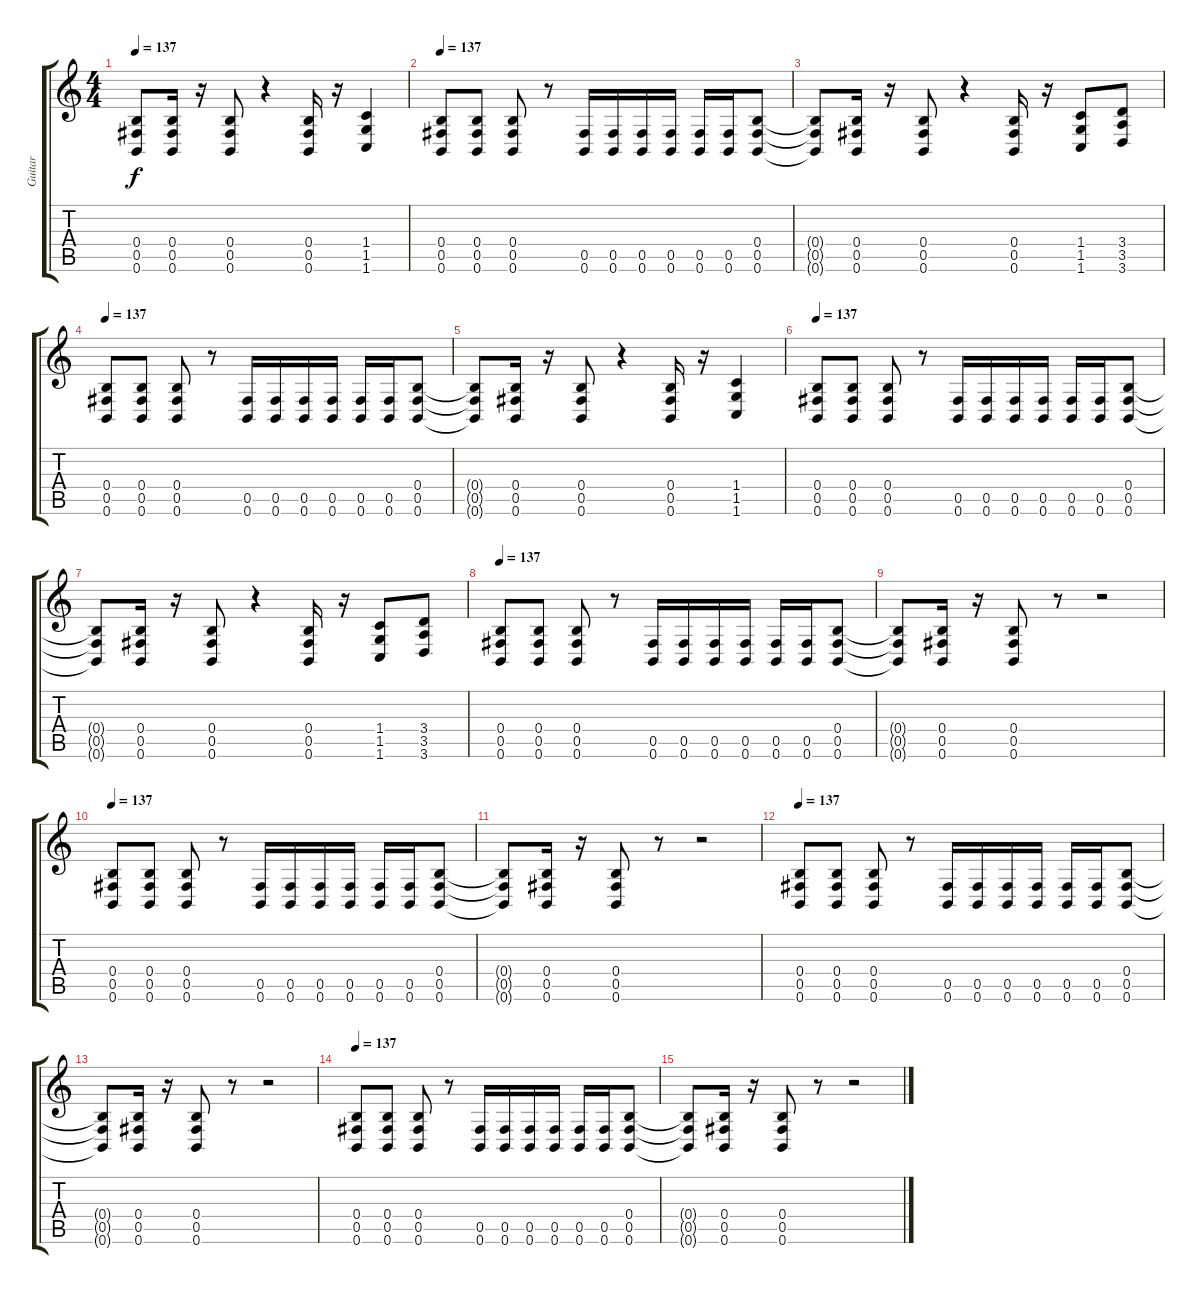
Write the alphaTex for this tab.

\track ("Guitar" "Guitar") {instrument distortionguitar}
\staff {score tabs}
\tuning (Db4 Ab3 E3 B2 Gb2 B1) {hide}
\ts (4 4)
\tempo 137
\clef g2
\ks c
(0.4{t} 0.5{t} 0.6{t}).8{dy f} (0.4 0.5 0.6).16 r.16 (0.4 0.5 0.6).8 r.4 (0.4 0.5 0.6).16 r.16 (1.4 1.5 1.6).4 |
\tempo 137
(0.4 0.5 0.6).8 (0.4 0.5 0.6).8 (0.4 0.5 0.6).8 r.8 (0.5 0.6).16 (0.5 0.6).16 (0.5 0.6).16 (0.5 0.6).16 (0.5 0.6).16 (0.5 0.6).16 (0.4 0.5 0.6).8 |
(0.4{t} 0.5{t} 0.6{t}).8 (0.4 0.5 0.6).16 r.16 (0.4 0.5 0.6).8 r.4 (0.4 0.5 0.6).16 r.16 (1.4 1.5 1.6).8 (3.4 3.5 3.6).8 |
\tempo 137
(0.4 0.5 0.6).8 (0.4 0.5 0.6).8 (0.4 0.5 0.6).8 r.8 (0.5 0.6).16 (0.5 0.6).16 (0.5 0.6).16 (0.5 0.6).16 (0.5 0.6).16 (0.5 0.6).16 (0.4 0.5 0.6).8 |
(0.4{t} 0.5{t} 0.6{t}).8 (0.4 0.5 0.6).16 r.16 (0.4 0.5 0.6).8 r.4 (0.4 0.5 0.6).16 r.16 (1.4 1.5 1.6).4 |
\tempo 137
(0.4 0.5 0.6).8 (0.4 0.5 0.6).8 (0.4 0.5 0.6).8 r.8 (0.5 0.6).16 (0.5 0.6).16 (0.5 0.6).16 (0.5 0.6).16 (0.5 0.6).16 (0.5 0.6).16 (0.4 0.5 0.6).8 |
(0.4{t} 0.5{t} 0.6{t}).8 (0.4 0.5 0.6).16 r.16 (0.4 0.5 0.6).8 r.4 (0.4 0.5 0.6).16 r.16 (1.4 1.5 1.6).8 (3.4 3.5 3.6).8 |
\tempo 137
(0.4 0.5 0.6).8 (0.4 0.5 0.6).8 (0.4 0.5 0.6).8 r.8 (0.5 0.6).16 (0.5 0.6).16 (0.5 0.6).16 (0.5 0.6).16 (0.5 0.6).16 (0.5 0.6).16 (0.4 0.5 0.6).8 |
(0.4{t} 0.5{t} 0.6{t}).8 (0.4 0.5 0.6).16 r.16 (0.4 0.5 0.6).8 r.8 r.2 |
\tempo 137
(0.4 0.5 0.6).8 (0.4 0.5 0.6).8 (0.4 0.5 0.6).8 r.8 (0.5 0.6).16 (0.5 0.6).16 (0.5 0.6).16 (0.5 0.6).16 (0.5 0.6).16 (0.5 0.6).16 (0.4 0.5 0.6).8 |
(0.4{t} 0.5{t} 0.6{t}).8 (0.4 0.5 0.6).16 r.16 (0.4 0.5 0.6).8 r.8 r.2 |
\tempo 137
(0.4 0.5 0.6).8 (0.4 0.5 0.6).8 (0.4 0.5 0.6).8 r.8 (0.5 0.6).16 (0.5 0.6).16 (0.5 0.6).16 (0.5 0.6).16 (0.5 0.6).16 (0.5 0.6).16 (0.4 0.5 0.6).8 |
(0.4{t} 0.5{t} 0.6{t}).8 (0.4 0.5 0.6).16 r.16 (0.4 0.5 0.6).8 r.8 r.2 |
\tempo 137
(0.4 0.5 0.6).8 (0.4 0.5 0.6).8 (0.4 0.5 0.6).8 r.8 (0.5 0.6).16 (0.5 0.6).16 (0.5 0.6).16 (0.5 0.6).16 (0.5 0.6).16 (0.5 0.6).16 (0.4 0.5 0.6).8 |
(0.4{t} 0.5{t} 0.6{t}).8 (0.4 0.5 0.6).16 r.16 (0.4 0.5 0.6).8 r.8 r.2
